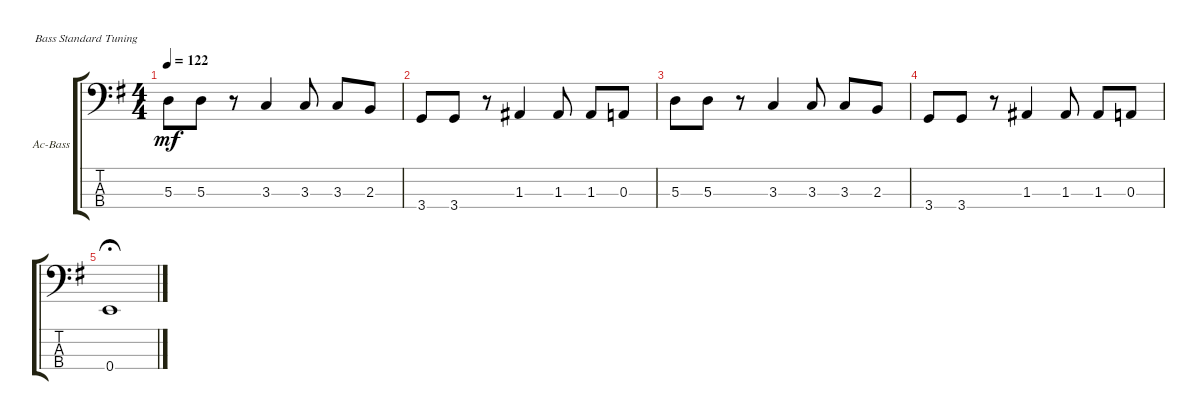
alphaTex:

\defaultSystemsLayout 4
\bracketExtendMode groupsimilarinstruments
\firstSystemTrackNameOrientation horizontal
\otherSystemsTrackNameOrientation horizontal
\track ("Ac Bass" "Ac-Bass") {instrument electricbassfinger}
\staff {score tabs}
\tuning (G2 D2 A1 E1)
\ts (4 4)
\tempo 122
\clef f4
\scale
1.05549
\ks g
5.3.8{dy mf} 5.3.8 r.8 3.3.4 3.3.8 3.3.8 2.3.8 |
\scale
0.944515 3.4.8 3.4.8 r.8 1.3.4 1.3.8 1.3.8 0.3.8 |
\scale
1.05549 5.3.8 5.3.8 r.8 3.3.4 3.3.8 3.3.8 2.3.8 |
\scale
0.944515 3.4.8 3.4.8 r.8 1.3.4 1.3.8 1.3.8 0.3.8 |
0.4.1{fermata (medium 0.6)}
